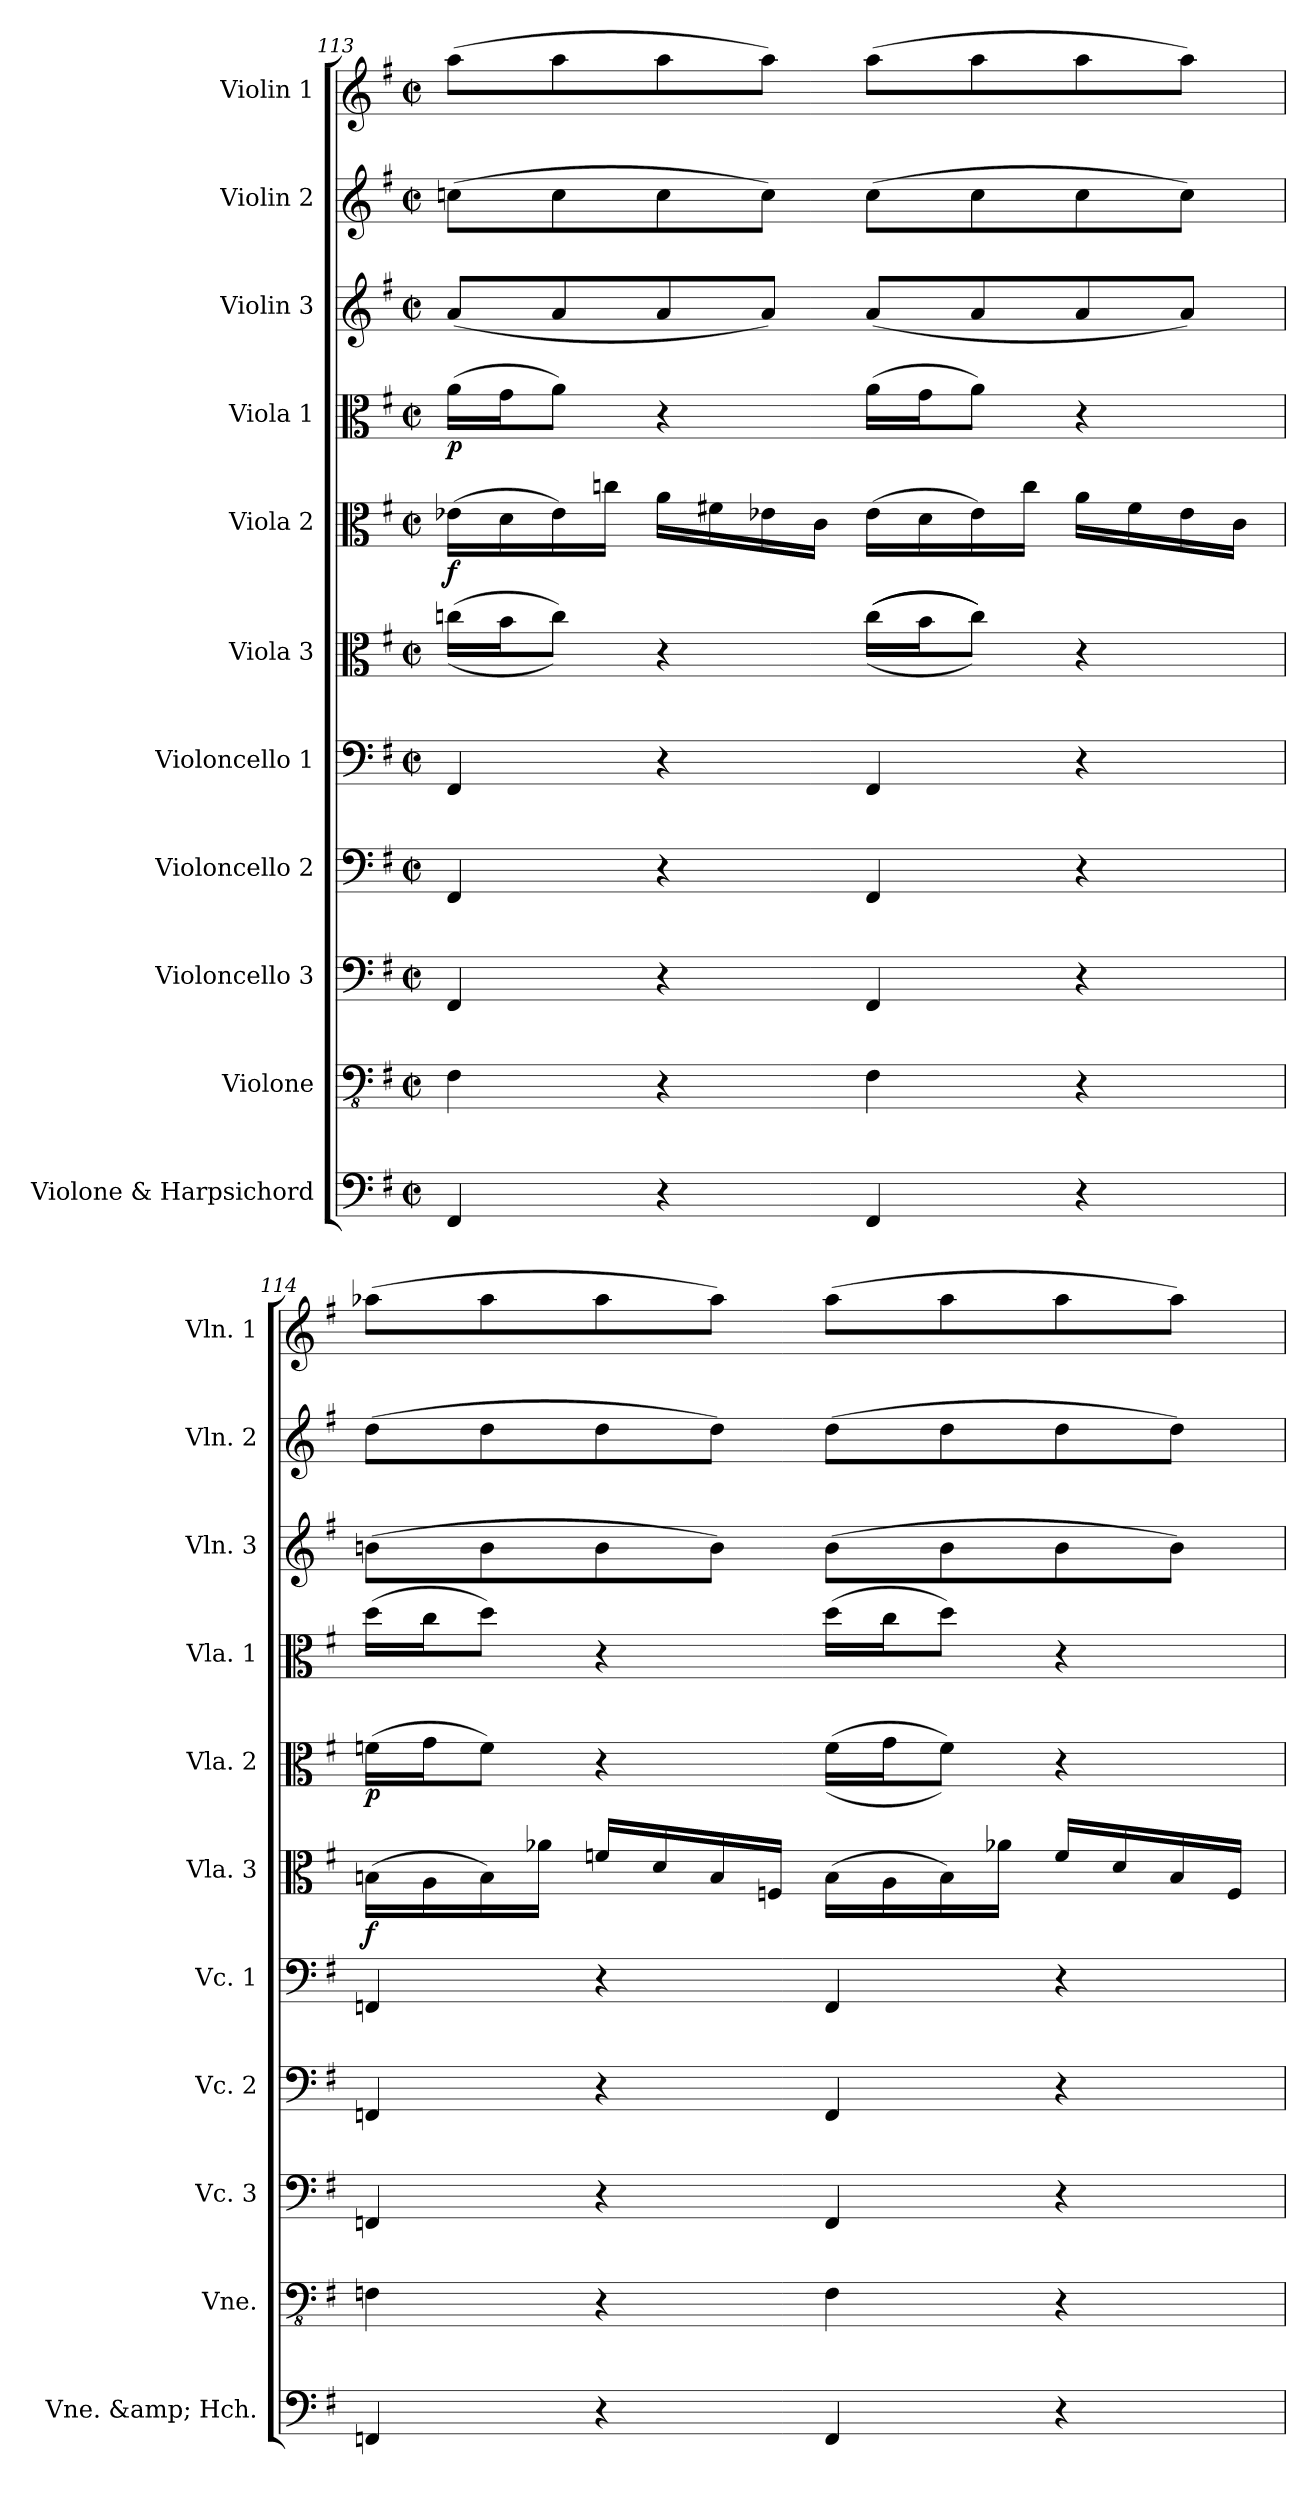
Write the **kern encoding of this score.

**kern	**kern	**kern	**kern	**kern	**kern	**dynam	**kern	**dynam	**kern	**dynam	**kern	**kern	**kern
*part11	*part10	*part9	*part8	*part7	*part6	*part6	*part5	*part5	*part4	*part4	*part3	*part2	*part1
*staff11	*staff10	*staff9	*staff8	*staff7	*staff6	*staff6	*staff5	*staff5	*staff4	*staff4	*staff3	*staff2	*staff1
*I"Violone &amp; Harpsichord	*I"Violone	*I"Violoncello 3	*I"Violoncello 2	*I"Violoncello 1	*I"Viola 3	*	*I"Viola 2	*	*I"Viola 1	*	*I"Violin 3	*I"Violin 2	*I"Violin 1
*I'Vne. &amp; Hch.	*I'Vne.	*I'Vc. 3	*I'Vc. 2	*I'Vc. 1	*I'Vla. 3	*	*I'Vla. 2	*	*I'Vla. 1	*	*I'Vln. 3	*I'Vln. 2	*I'Vln. 1
*clefF4	*clefFv4	*clefF4	*clefF4	*clefF4	*clefC3	*	*clefC3	*	*clefC3	*	*clefG2	*clefG2	*clefG2
*	*ITrd7c12	*	*	*	*	*	*	*	*	*	*	*	*
*k[f#]	*k[f#]	*k[f#]	*k[f#]	*k[f#]	*k[f#]	*	*k[f#]	*	*k[f#]	*	*k[f#]	*k[f#]	*k[f#]
*M4/4	*M4/4	*M4/4	*M4/4	*M4/4	*M4/4	*	*M4/4	*	*M4/4	*	*M4/4	*M4/4	*M4/4
*met(c|)	*met(c|)	*met(c|)	*met(c|)	*met(c|)	*met(c|)	*	*met(c|)	*	*met(c|)	*	*met(c|)	*met(c|)	*met(c|)
=113	=113	=113	=113	=113	=113	=113	=113	=113	=113	=113	=113	=113	=113
!	!	!	!	!	!	!	!	!LO:DY:b	!	!LO:DY:b	!	!	!
4FF#/	4FFF#	4FF#/	4FF#/	4FF#/	((16ccn\LL	.	(16e-X\LL	f	(16a\LL	p	(8a/L	(8ccn\L	(8aa\L
.	.	.	.	.	16b\J	.	16d\	.	16g\J	.	.	.	.
.	.	.	.	.	8cc\J))	.	16e-\)	.	8a\J)	.	8a/	8cc\	8aa\
.	.	.	.	.	.	.	16ccn\JJ	.	.	.	.	.	.
4r	4r	4r	4r	4r	4r	.	16a\LL	.	4r	.	8a/	8cc\	8aa\
.	.	.	.	.	.	.	16f#X\	.	.	.	.	.	.
.	.	.	.	.	.	.	16e-X\	.	.	.	8a/J)	8cc\J)	8aa\J)
.	.	.	.	.	.	.	16c\JJ	.	.	.	.	.	.
4FF#/	4FFF#	4FF#/	4FF#/	4FF#/	((((16cc\LL	.	(16e-\LL	.	(16a\LL	.	(8a/L	(8cc\L	(8aa\L
.	.	.	.	.	16b\J	.	16d\	.	16g\J	.	.	.	.
.	.	.	.	.	8cc\J))))	.	16e-\)	.	8a\J)	.	8a/	8cc\	8aa\
.	.	.	.	.	.	.	16cc\JJ	.	.	.	.	.	.
4r	4r	4r	4r	4r	4r	.	16a\LL	.	4r	.	8a/	8cc\	8aa\
.	.	.	.	.	.	.	16f#\	.	.	.	.	.	.
.	.	.	.	.	.	.	16e-\	.	.	.	8a/J)	8cc\J)	8aa\J)
.	.	.	.	.	.	.	16c\JJ	.	.	.	.	.	.
!!LO:LB:g=z
=114	=114	=114	=114	=114	=114	=114	=114	=114	=114	=114	=114	=114	=114
!	!	!	!	!	!	!LO:DY:b	!	!LO:DY:b	!	!	!	!	!
4FFn/	4FFFn	4FFn/	4FFn/	4FFn/	(16Bn\LL	f	(16fn\LL	p	(16dd\LL	.	(8bn\L	(8dd\L	(8aa-X\L
.	.	.	.	.	16A\	.	16g\J	.	16cc\J	.	.	.	.
.	.	.	.	.	16B\)	.	8f\J)	.	8dd\J)	.	8b\	8dd\	8aa-\
.	.	.	.	.	16a-X\JJ	.	.	.	.	.	.	.	.
4r	4r	4r	4r	4r	16fn/LL	.	4r	.	4r	.	8b\	8dd\	8aa-\
.	.	.	.	.	16d/	.	.	.	.	.	.	.	.
.	.	.	.	.	16B/	.	.	.	.	.	8b\J)	8dd\J)	8aa-\J)
.	.	.	.	.	16Fn/JJ	.	.	.	.	.	.	.	.
4FF/	4FFF	4FF/	4FF/	4FF/	(16B\LL	.	((16f\LL	.	(16dd\LL	.	(8b\L	(8dd\L	(8aa-\L
.	.	.	.	.	16A\	.	16g\J	.	16cc\J	.	.	.	.
.	.	.	.	.	16B\)	.	8f\J))	.	8dd\J)	.	8b\	8dd\	8aa-\
.	.	.	.	.	16a-X\JJ	.	.	.	.	.	.	.	.
4r	4r	4r	4r	4r	16f/LL	.	4r	.	4r	.	8b\	8dd\	8aa-\
.	.	.	.	.	16d/	.	.	.	.	.	.	.	.
.	.	.	.	.	16B/	.	.	.	.	.	8b\J)	8dd\J)	8aa-\J)
.	.	.	.	.	16F/JJ	.	.	.	.	.	.	.	.
=	=	=	=	=	=	=	=	=	=	=	=	=	=
*-	*-	*-	*-	*-	*-	*-	*-	*-	*-	*-	*-	*-	*-
